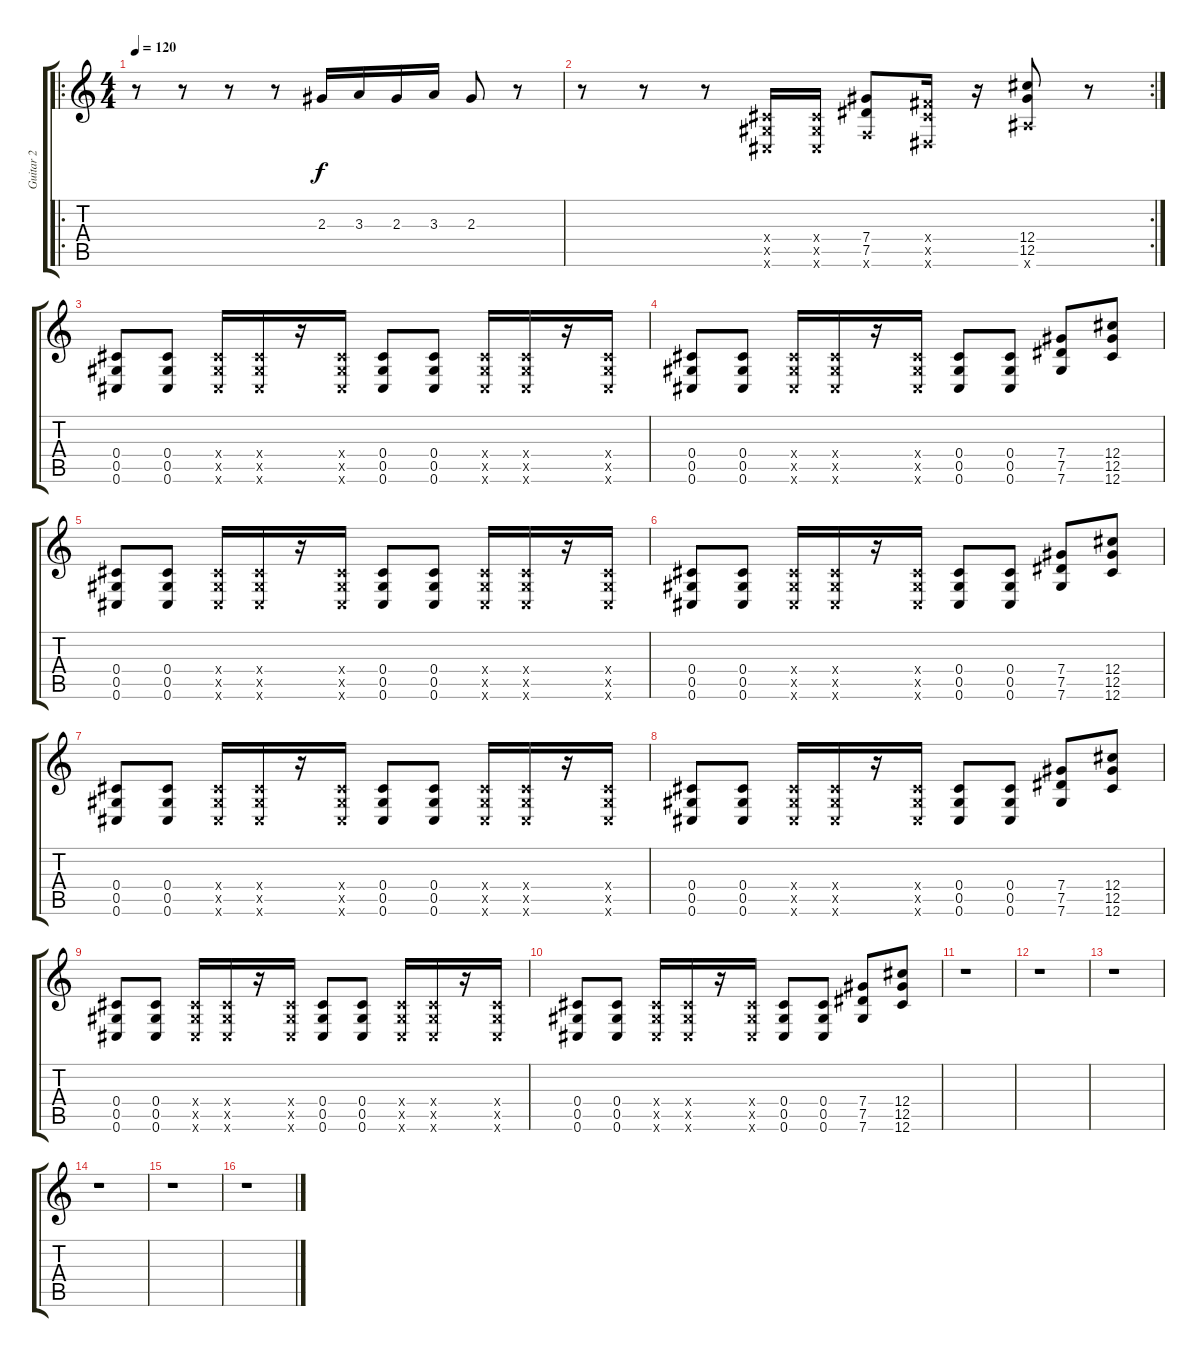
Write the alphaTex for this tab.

\track ("Guitar 2" "Guitar 2") {instrument overdrivenguitar}
\staff {score tabs}
\tuning (Eb4 Bb3 Gb3 Db3 Ab2 Db2) {hide}
\ro
\ts (4 4)
\tempo 120
\clef g2
\ks c
r.8{dy f instrument overdrivenguitar} r.8 r.8 r.8 2.3.16 3.3.16 2.3.16 3.3.16 2.3.8 r.8 |
\rc 2
r.8 r.8 r.8 (0.4{x} 0.5{x} 0.6{x}).16 (0.4{x} 0.5{x} 0.6{x}).16 (7.4 7.5 4.6{x}).8 (5.4{x} 5.5{x} 2.6{x}).16 r.16 (12.4 12.5 9.6{x}).8 r.8 |
(0.4 0.5 0.6).8 (0.4 0.5 0.6).8 (0.4{x} 0.5{x} 0.6{x}).16 (0.4{x} 0.5{x} 0.6{x}).16 r.16 (0.4{x} 0.5{x} 0.6{x}).16 (0.4 0.5 0.6).8 (0.4 0.5 0.6).8 (0.4{x} 0.5{x} 0.6{x}).16 (0.4{x} 0.5{x} 0.6{x}).16 r.16 (0.4{x} 0.5{x} 0.6{x}).16 |
(0.4 0.5 0.6).8 (0.4 0.5 0.6).8 (0.4{x} 0.5{x} 0.6{x}).16 (0.4{x} 0.5{x} 0.6{x}).16 r.16 (0.4{x} 0.5{x} 0.6{x}).16 (0.4 0.5 0.6).8 (0.4 0.5 0.6).8 (7.4 7.5 7.6).8 (12.4 12.5 12.6).8 |
(0.4 0.5 0.6).8 (0.4 0.5 0.6).8 (0.4{x} 0.5{x} 0.6{x}).16 (0.4{x} 0.5{x} 0.6{x}).16 r.16 (0.4{x} 0.5{x} 0.6{x}).16 (0.4 0.5 0.6).8 (0.4 0.5 0.6).8 (0.4{x} 0.5{x} 0.6{x}).16 (0.4{x} 0.5{x} 0.6{x}).16 r.16 (0.4{x} 0.5{x} 0.6{x}).16 |
(0.4 0.5 0.6).8 (0.4 0.5 0.6).8 (0.4{x} 0.5{x} 0.6{x}).16 (0.4{x} 0.5{x} 0.6{x}).16 r.16 (0.4{x} 0.5{x} 0.6{x}).16 (0.4 0.5 0.6).8 (0.4 0.5 0.6).8 (7.4 7.5 7.6).8 (12.4 12.5 12.6).8 |
(0.4 0.5 0.6).8 (0.4 0.5 0.6).8 (0.4{x} 0.5{x} 0.6{x}).16 (0.4{x} 0.5{x} 0.6{x}).16 r.16 (0.4{x} 0.5{x} 0.6{x}).16 (0.4 0.5 0.6).8 (0.4 0.5 0.6).8 (0.4{x} 0.5{x} 0.6{x}).16 (0.4{x} 0.5{x} 0.6{x}).16 r.16 (0.4{x} 0.5{x} 0.6{x}).16 |
(0.4 0.5 0.6).8 (0.4 0.5 0.6).8 (0.4{x} 0.5{x} 0.6{x}).16 (0.4{x} 0.5{x} 0.6{x}).16 r.16 (0.4{x} 0.5{x} 0.6{x}).16 (0.4 0.5 0.6).8 (0.4 0.5 0.6).8 (7.4 7.5 7.6).8 (12.4 12.5 12.6).8 |
(0.4 0.5 0.6).8 (0.4 0.5 0.6).8 (0.4{x} 0.5{x} 0.6{x}).16 (0.4{x} 0.5{x} 0.6{x}).16 r.16 (0.4{x} 0.5{x} 0.6{x}).16 (0.4 0.5 0.6).8 (0.4 0.5 0.6).8 (0.4{x} 0.5{x} 0.6{x}).16 (0.4{x} 0.5{x} 0.6{x}).16 r.16 (0.4{x} 0.5{x} 0.6{x}).16 |
(0.4 0.5 0.6).8 (0.4 0.5 0.6).8 (0.4{x} 0.5{x} 0.6{x}).16 (0.4{x} 0.5{x} 0.6{x}).16 r.16 (0.4{x} 0.5{x} 0.6{x}).16 (0.4 0.5 0.6).8 (0.4 0.5 0.6).8 (7.4 7.5 7.6).8 (12.4 12.5 12.6).8 |
r.1 |
r.1 |
r.1 |
r.1 |
r.1 |
r.1
